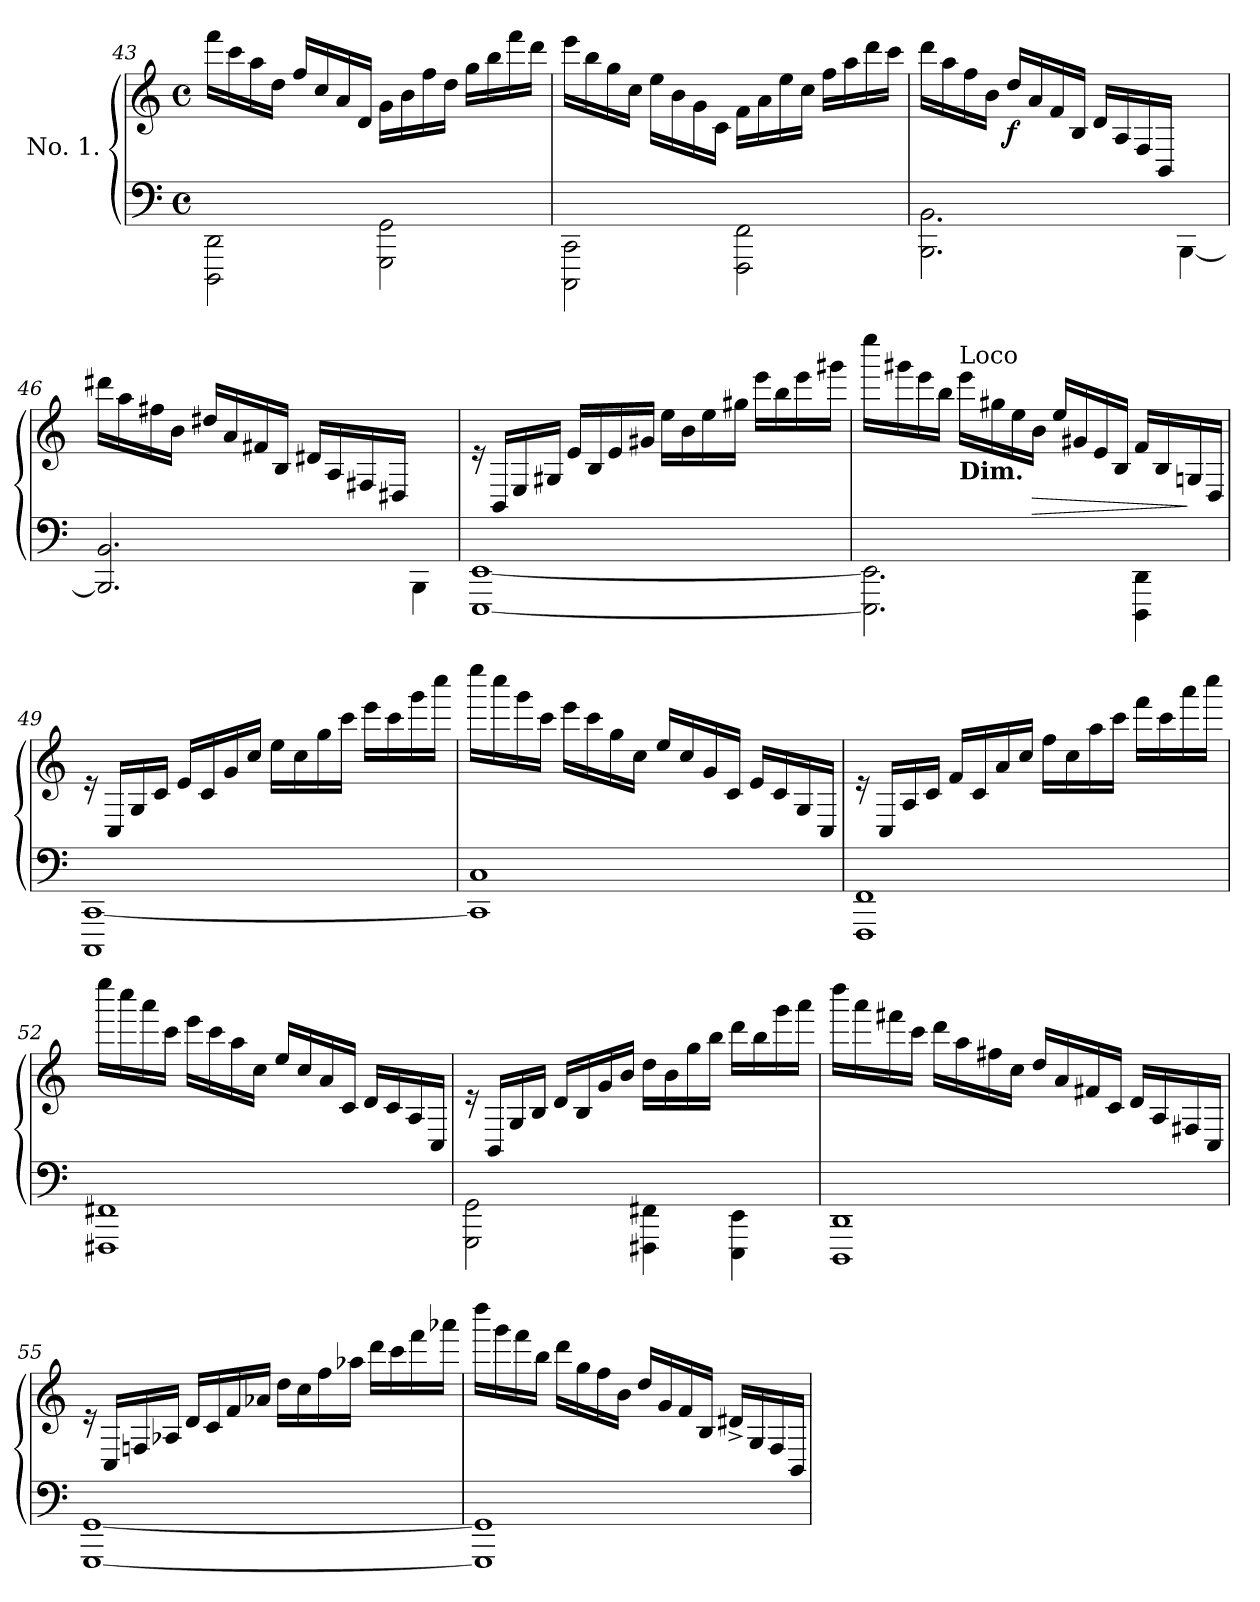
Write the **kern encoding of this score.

**kern	**kern	**dynam
*part1	*part1	*part1
*staff2	*staff1	*staff1/2
*I"No. 1.	*	*
*clefF4	*clefG2	*
*k[]	*k[]	*
*M4/4	*M4/4	*
*met(c)	*met(c)	*
=43	=43	=43
*^	*	*
1ryy	2DDD\ 2DD\	16fff\LL	.
.	.	16ccc\	.
.	.	16aa\	.
.	.	16dd\JJ	.
.	.	16ff/LL	.
.	.	16cc/	.
.	.	16a/	.
.	.	16d/JJ	.
.	2GGG\ 2GG\	16g\LL	.
.	.	16b\	.
.	.	16ff\	.
.	.	16dd\JJ	.
.	.	16gg\LL	.
.	.	16bb\	.
.	.	16fff\	.
.	.	16ddd\JJ	.
!!LO:LB:g=z
=44	=44	=44	=44
1ryy	2CCC\ 2CC\	16eee\LL	.
.	.	16bb\	.
.	.	16gg\	.
.	.	16cc\JJ	.
.	.	16ee\LL	.
.	.	16b\	.
.	.	16g\	.
.	.	16c\JJ	.
.	2FFF\ 2FF\	16f\LL	.
.	.	16a\	.
.	.	16ee\	.
.	.	16cc\JJ	.
.	.	16ff\LL	.
.	.	16aa\	.
.	.	16ddd\	.
.	.	16ccc\JJ	.
=45	=45	=45	=45
1ryy	2.BBB\ 2.BB\	16ddd\LL	.
.	.	16aa\	.
.	.	16ff\	.
.	.	16b\JJ	.
!	!	!	!LO:DY:b
.	.	16dd/LL	f
.	.	16a/	.
.	.	16f/	.
.	.	16B/JJ	.
.	.	16d/LL	.
.	.	16A/	.
.	.	16F/	.
.	.	16BB/JJ	.
.	[4BBB\	4ryy	.
!!LO:LB:g=z
=46	=46	=46	=46
1ryy	2.BBB/] 2.BB/	16ddd#X\LL	.
.	.	16aa\	.
.	.	16ff#X\	.
.	.	16b\JJ	.
.	.	16dd#X/LL	.
.	.	16a/	.
.	.	16f#X/	.
.	.	16B/JJ	.
.	.	16d#X/LL	.
.	.	16A/	.
.	.	16F#X/	.
.	.	16D#X/JJ	.
.	4BBB\	4ryy	.
=47	=47	=47	=47
1ryy	[1EEE [1EE	16re	.
.	.	16BB/LL	.
.	.	16E/	.
.	.	16G#X/JJ	.
.	.	16e/LL	.
.	.	16B/	.
.	.	16e/	.
.	.	16g#X/JJ	.
.	.	16ee\LL	.
.	.	16b\	.
.	.	16ee\	.
.	.	16gg#X\JJ	.
.	.	16eee\LL	.
.	.	16bb\	.
.	.	16eee\	.
.	.	16ggg#X\JJ	.
!!LO:LB:g=z
=48	=48	=48	=48
1ryy	2.EEE\] 2.EE\]	16eeee\LL	.
.	.	16ggg#X\	.
.	.	16eee\	.
.	.	16bb\JJ	.
!	!	!LO:TX:b:B:t=Dim.	!
!	!	!LO:TX:a:t=Loco	!
.	.	16eee\LL	.
.	.	16gg#X\	.
.	.	16ee\	.
!	!	!	!LO:HP:b
.	.	16b\JJ	>
.	.	16ee/LL	.
.	.	16g#X/	.
.	.	16e/	.
.	.	16B/JJ	.
.	4DDD\ 4DD\	16f/LL	.
.	.	16B/	.
.	.	16Gn/	]
.	.	16D/JJ	.
=49	=49	=49	=49
1ryy	1CCC [1CC	16re	.
.	.	16C/LL	.
.	.	16G/	.
.	.	16c/JJ	.
.	.	16e/LL	.
.	.	16c/	.
.	.	16g/	.
.	.	16cc/JJ	.
.	.	16ee\LL	.
.	.	16cc\	.
.	.	16gg\	.
.	.	16ccc\JJ	.
.	.	16eee\LL	.
.	.	16ccc\	.
.	.	16ggg\	.
.	.	16cccc\JJ	.
!!LO:PB:g=z
=50	=50	=50	=50
1ryy	1CC] 1C	16eeee\LL	.
.	.	16cccc\	.
.	.	16ggg\	.
.	.	16ccc\JJ	.
.	.	16eee\LL	.
.	.	16ccc\	.
.	.	16gg\	.
.	.	16cc\JJ	.
.	.	16ee/LL	.
.	.	16cc/	.
.	.	16g/	.
.	.	16c/JJ	.
.	.	16e/LL	.
.	.	16c/	.
.	.	16G/	.
.	.	16C/JJ	.
=51	=51	=51	=51
1ryy	1FFF 1FF	16re	.
.	.	16C/LL	.
.	.	16A/	.
.	.	16c/JJ	.
.	.	16f/LL	.
.	.	16c/	.
.	.	16a/	.
.	.	16cc/JJ	.
.	.	16ff\LL	.
.	.	16cc\	.
.	.	16aa\	.
.	.	16ccc\JJ	.
.	.	16fff\LL	.
.	.	16ccc\	.
.	.	16aaa\	.
.	.	16cccc\JJ	.
!!LO:LB:g=z
=52	=52	=52	=52
1ryy	1FFF#X 1FF#X	16eeee\LL	.
.	.	16cccc\	.
.	.	16aaa\	.
.	.	16ccc\JJ	.
.	.	16eee\LL	.
.	.	16ccc\	.
.	.	16aa\	.
.	.	16cc\JJ	.
.	.	16ee/LL	.
.	.	16cc/	.
.	.	16a/	.
.	.	16c/JJ	.
.	.	16d/LL	.
.	.	16c/	.
.	.	16A/	.
.	.	16C/JJ	.
=53	=53	=53	=53
1ryy	2GGG\ 2GG\	16re	.
.	.	16BB/LL	.
.	.	16G/	.
.	.	16B/JJ	.
.	.	16d/LL	.
.	.	16B/	.
.	.	16g/	.
.	.	16b/JJ	.
.	4FFF#X\ 4FF#X\	16dd\LL	.
.	.	16b\	.
.	.	16gg\	.
.	.	16bb\JJ	.
.	4EEE\ 4EE\	16ddd\LL	.
.	.	16bb\	.
.	.	16ggg\	.
.	.	16aaa\JJ	.
!!LO:LB:g=z
=54	=54	=54	=54
1ryy	1DDD 1DD	16dddd\LL	.
.	.	16aaa\	.
.	.	16fff#X\	.
.	.	16ccc\JJ	.
.	.	16ddd\LL	.
.	.	16aa\	.
.	.	16ff#X\	.
.	.	16cc\JJ	.
.	.	16dd/LL	.
.	.	16a/	.
.	.	16f#X/	.
.	.	16c/JJ	.
.	.	16d/LL	.
.	.	16A/	.
.	.	16F#X/	.
.	.	16C/JJ	.
=55	=55	=55	=55
1ryy	[1GGG [1GG	16re	.
.	.	16C/LL	.
.	.	16Fn/	.
.	.	16A-X/JJ	.
.	.	16d/LL	.
.	.	16c/	.
.	.	16f/	.
.	.	16a-X/JJ	.
.	.	16dd\LL	.
.	.	16cc\	.
.	.	16ff\	.
.	.	16aa-X\JJ	.
.	.	16ddd\LL	.
.	.	16ccc\	.
.	.	16fff\	.
.	.	16aaa-X\JJ	.
!!LO:LB:g=z
=56	=56	=56	=56
1ryy	1GGG] 1GG]	16dddd\LL	.
.	.	16ggg\	.
.	.	16fff\	.
.	.	16bb\JJ	.
.	.	16ddd\LL	.
.	.	16gg\	.
.	.	16ff\	.
.	.	16b\JJ	.
.	.	16dd/LL	.
.	.	16g/	.
.	.	16f/	.
.	.	16B/JJ	.
.	.	16d#X^/LL	.
.	.	16G/	.
.	.	16F/	.
.	.	16BB/JJ	.
*v	*v	*	*
=	=	=
*-	*-	*-
